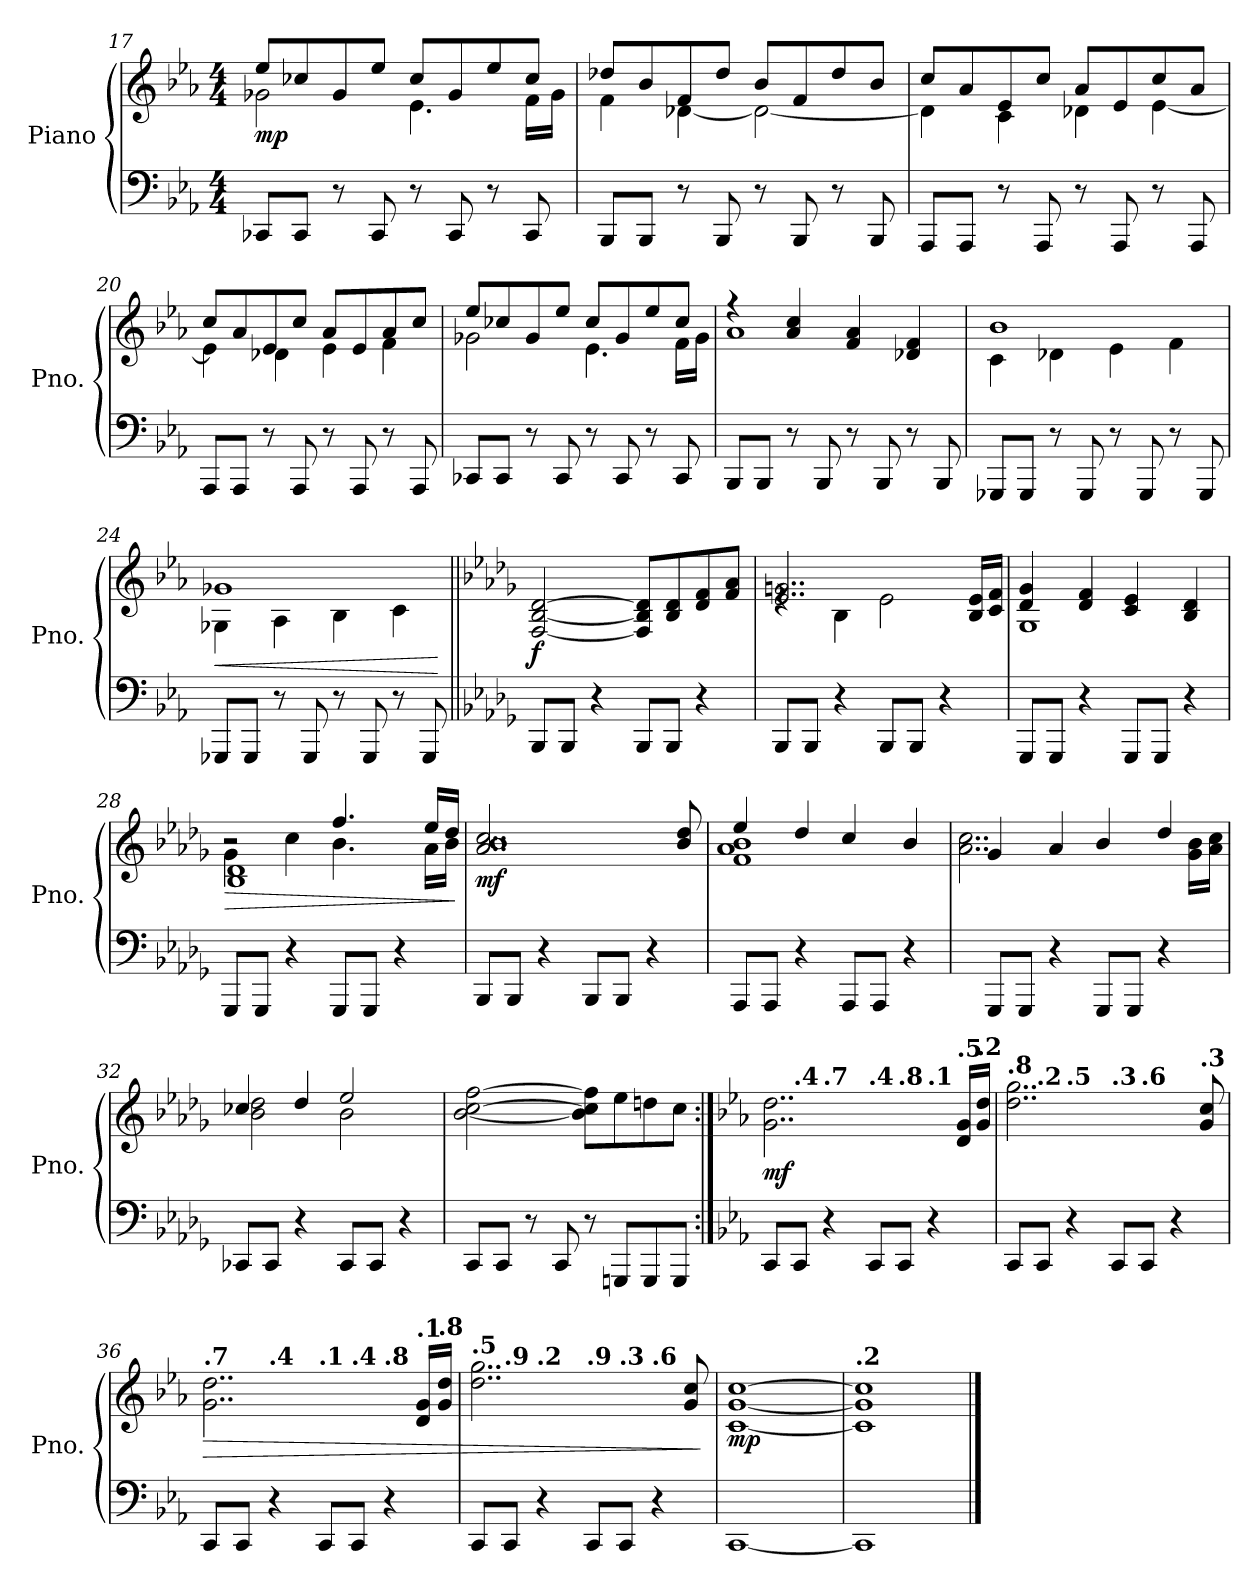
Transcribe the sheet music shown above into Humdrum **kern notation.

**kern	**kern	**dynam
*part1	*part1	*part1
*staff2	*staff1	*staff1/2
*I"Piano	*	*
*I'Pno.	*	*
!!LO:LB:g=z
*clefF4	*clefG2	*
*k[b-e-a-]	*k[b-e-a-]	*
*M4/4	*M4/4	*
=17	=17	=17
*	*^	*
!	!	!	!LO:DY:b
8CC-X/L	8ee-/L	2g-X\	mp
8CC-/J	8cc-X/	.	.
8r	8g-/	.	.
8CC-/	8ee-/J	.	.
8r	8cc-/L	4.e-\	.
8CC-/	8g-/	.	.
8r	8ee-/	.	.
8CC-/	8cc-/J	16f\LL	.
.	.	16g-\JJ	.
=18	=18	=18	=18
8BBB-/L	8dd-X/L	4f\	.
8BBB-/J	8b-/	.	.
8r	8f/	[4d-X\	.
8BBB-/	8dd-/J	.	.
8r	8b-/L	2d-\_	.
8BBB-/	8f/	.	.
8r	8dd-/	.	.
8BBB-/	8b-/J	.	.
=19	=19	=19	=19
8AAA-/L	8cc/L	4d-\]	.
8AAA-/J	8a-/	.	.
8r	8e-/	4c\	.
8AAA-/	8cc/J	.	.
8r	8a-/L	4d-X\	.
8AAA-/	8e-/	.	.
8r	8cc/	[4e-\	.
8AAA-/	8a-/J	.	.
=20	=20	=20	=20
8AAA-/L	8cc/L	4e-\]	.
8AAA-/J	8a-/	.	.
8r	8e-/	4d-X\	.
8AAA-/	8cc/J	.	.
8r	8a-/L	4e-\	.
8AAA-/	8e-/	.	.
8r	8a-/	4f\	.
8AAA-/	8cc/J	.	.
!!LO:LB:g=z	!!
=21	=21	=21	=21
8CC-X/L	8ee-/L	2g-X\	.
8CC-/J	8cc-X/	.	.
8r	8g-/	.	.
8CC-/	8ee-/J	.	.
8r	8cc-/L	4.e-\	.
8CC-/	8g-/	.	.
8r	8ee-/	.	.
8CC-/	8cc-/J	16f\LL	.
.	.	16g-\JJ	.
=22	=22	=22	=22
8BBB-/L	4r	1a-	.
8BBB-/J	.	.	.
8r	4a-/ 4cc/	.	.
8BBB-/	.	.	.
8r	4f/ 4a-/	.	.
8BBB-/	.	.	.
8r	4d-X/ 4f/	.	.
8BBB-/	.	.	.
=23	=23	=23	=23
8GGG-X/L	1b-	4c\	.
8GGG-/J	.	.	.
8r	.	4d-X\	.
8GGG-/	.	.	.
8r	.	4e-\	.
8GGG-/	.	.	.
8r	.	4f\	.
8GGG-/	.	.	.
=24	=24	=24	=24
!	!	!	!LO:HP:b
8GGG-X/L	1g-X	4G-X\	<
8GGG-/J	.	.	.
8r	.	4A-\	.
8GGG-/	.	.	.
8r	.	4B-\	.
8GGG-/	.	.	.
8r	.	4c\	.
8GGG-/	.	.	.
*	*v	*v	*
.	.	[
!!LO:LB:g=z
=25||	=25||	=25||
*k[b-e-a-d-g-]	*k[b-e-a-d-g-]	*
!	!	!LO:DY:b
8BBB-/L	[2F/ [2B-/ [2d-/	f
8BBB-/J	.	.
4r	.	.
8BBB-/L	8F/] 8B-/] 8d-/]L	.
8BBB-/J	8B-/ 8d-/	.
4r	8d-/ 8f/	.
.	8f/ 8a-/J	.
=26	=26	=26
*	*^	*
8BBB-/L	2..e-/ 2..gn/	4re	.
8BBB-/J	.	.	.
4r	.	4B-\	.
8BBB-/L	.	2e-\	.
8BBB-/J	.	.	.
4r	.	.	.
.	16B-/ 16e-/LL	.	.
.	16c/ 16f/JJ	.	.
=27	=27	=27	=27
8GGG-/L	4d-/ 4g-/	1G-	.
8GGG-/J	.	.	.
4r	4d-/ 4f/	.	.
8GGG-/L	4c/ 4e-/	.	.
8GGG-/J	.	.	.
4r	4B-/ 4d-/	.	.
*	*v	*v	*
=28	=28	=28
!	!	!LO:HP:b
*	*^	*
*	*	*^	*
8GGG-/L	2r	4g-\	1B- 1d-	>
8GGG-/J	.	.	.	.
4r	.	4cc\	.	.
8GGG-/L	4.ff/	4.b-\	.	.
8GGG-/J	.	.	.	.
4r	.	.	.	.
.	16ee-/LL	16a-\LL	.	.
.	16dd-/JJ	16b-\JJ	.	.
*	*v	*v	*v	*
.	.	]
=29	=29	=29
*	*^	*
!	!	!	!LO:DY:b
8BBB-/L	2..a-/ 2..cc/	1b-	mf
8BBB-/J	.	.	.
4r	.	.	.
8BBB-/L	.	.	.
8BBB-/J	.	.	.
4r	.	.	.
.	8b-/ 8dd-/	.	.
!!LO:PB:g=z	!!
=30	=30	=30	=30
8AAA-/L	4ee-/	1f 1a- 1b-	.
8AAA-/J	.	.	.
4r	4dd-/	.	.
8AAA-/L	4cc/	.	.
8AAA-/J	.	.	.
4r	4b-/	.	.
=31	=31	=31	=31
8GGG-/L	4g-/	2..a-\ 2..cc\	.
8GGG-/J	.	.	.
4r	4a-/	.	.
8GGG-/L	4b-/	.	.
8GGG-/J	.	.	.
4r	4dd-/	.	.
.	.	16g-\ 16b-\LL	.
.	.	16a-\ 16cc\JJ	.
=32	=32	=32	=32
8CC-X/L	4cc-X/	2b-\ 2dd-\	.
8CC-/J	.	.	.
4r	4dd-/	.	.
8CC-/L	2ee-/	2b-\	.
8CC-/J	.	.	.
4r	.	.	.
*	*v	*v	*
=33	=33	=33
8CC/L	[2b-\ [2cc\ [2ff\	.
8CC/J	.	.
8r	.	.
8CC/	.	.
8r	8b-\] 8cc\] 8ff\]L	.
8GGGn/L	8ee-\	.
8GGG/	8ddn\	.
8GGG/J	8cc\J	.
!!LO:LB:g=z
=34:|!	=34:|!	=34:|!
*k[b-e-a-]	*k[b-e-a-]	*
*	*MM111	*
!	!LO:TX:a:t=rit.	!
!	!	!LO:DY:b
*	*^	*
*	*	*^	*
*	*	*	*^	*
*	*	*	*	*^	*
*	*	*	*	*	*^	*
8CC/L	2..g\ 2..dd\	8ryy	4ryy	2ryy	2ryy	2.ryy	mf
*	*MM110	*	*	*	*	*	*
!	!	!LO:TX:a:B:t=.4	!	!	!	!	!
8CC/J	.	2..ryy	.	.	.	.	.
*	*MM109	*	*	*	*	*	*
!	!	!	!LO:TX:a:B:t=.7	!	!	!	!
4r	.	.	2.ryy	.	.	.	.
*	*MM108	*	*	*	*	*	*
!	!	!	!	!LO:TX:a:B:t=.4	!	!	!
8CC/L	.	.	.	2ryy	8ryy	.	.
*	*MM107	*	*	*	*	*	*
!	!	!	!	!	!LO:TX:a:B:t=.8	!	!
8CC/J	.	.	.	.	4.ryy	.	.
*	*MM107	*	*	*	*	*	*
!	!	!	!	!	!	!LO:TX:a:B:t=.1	!
4r	.	.	.	.	.	4ryy	.
*	*MM106	*	*	*	*	*	*
!	!LO:TX:a:B:t=.5	!	!	!	!	!	!
.	16d/ 16g/LL	.	.	.	.	.	.
*	*MM106	*	*	*	*	*	*
!	!LO:TX:a:B:t=.2	!	!	!	!	!	!
.	16g/ 16dd/JJ	.	.	.	.	.	.
*	*v	*v	*v	*v	*v	*v	*
=35	=35	=35
*	*MM105	*
*	*^	*
*	*	*^	*
*	*	*	*^	*
*	*	*	*	*^	*
*	*	*	*	*	*^	*
!	!LO:TX:a:B:t=.8	!	!	!	!	!	!
*	*	*	*	*	*v	*v	*
8CC/L	2..dd\ 2..gg\	8ryy	4ryy	2ryy	2ryy	.
*	*MM105	*	*	*	*	*
!	!	!LO:TX:a:B:t=.2	!	!	!	!
8CC/J	.	2..ryy	.	.	.	.
*	*MM104	*	*	*	*	*
!	!	!	!LO:TX:a:B:t=.5	!	!	!
4r	.	.	2.ryy	.	.	.
*	*MM103	*	*	*	*	*
!	!	!	!	!LO:TX:a:B:t=.3	!	!
8CC/L	.	.	.	2ryy	8ryy	.
*	*MM102	*	*	*	*	*
!	!	!	!	!	!LO:TX:a:B:t=.6	!
8CC/J	.	.	.	.	4.ryy	.
*	*MM102	*	*	*	*	*
4r	.	.	.	.	.	.
*	*MM101	*	*	*	*	*
!	!LO:TX:a:B:t=.3	!	!	!	!	!
.	8g/ 8cc/	.	.	.	.	.
=36	=36	=36	=36	=36	=36	=36
*	*MM100	*	*	*	*	*
!	!LO:TX:a:B:t=.7	!	!	!	!	!
!	!	!	!	!	!	!LO:HP:b
8CC/L	2..g\ 2..dd\	4ryy	2ryy	2ryy	2.ryy	>
*	*MM100	*	*	*	*	*
8CC/J	.	.	.	.	.	.
*	*MM99	*	*	*	*	*
!	!	!LO:TX:a:B:t=.4	!	!	!	!
4r	.	2.ryy	.	.	.	.
*	*MM98	*	*	*	*	*
!	!	!	!LO:TX:a:B:t=.1	!	!	!
8CC/L	.	.	2ryy	8ryy	.	.
*	*MM97	*	*	*	*	*
!	!	!	!	!LO:TX:a:B:t=.4	!	!
8CC/J	.	.	.	4.ryy	.	.
*	*MM96	*	*	*	*	*
!	!	!	!	!	!LO:TX:a:B:t=.8	!
4r	.	.	.	.	4ryy	.
*	*MM96	*	*	*	*	*
!	!LO:TX:a:B:t=.1	!	!	!	!	!
.	16d/ 16g/LL	.	.	.	.	.
*	*MM95	*	*	*	*	*
!	!LO:TX:a:B:t=.8	!	!	!	!	!
.	16g/ 16dd/JJ	.	.	.	.	.
*	*v	*v	*v	*v	*v	*
=37	=37	=37
*	*MM95	*
*	*^	*
*	*	*^	*
*	*	*	*^	*
*	*	*	*	*^	*
!	!LO:TX:a:B:t=.5	!	!	!	!	!
*	*	*	*	*	*^	*
8CC/L	2..dd\ 2..gg\	8ryy	4ryy	2ryy	2ryy	2.ryy	.
*	*MM94	*	*	*	*	*	*
!	!	!LO:TX:a:B:t=.9	!	!	!	!	!
8CC/J	.	2..ryy	.	.	.	.	.
*	*MM94	*	*	*	*	*	*
!	!	!	!LO:TX:a:B:t=.2	!	!	!	!
4r	.	.	2.ryy	.	.	.	.
*	*MM92	*	*	*	*	*	*
!	!	!	!	!LO:TX:a:B:t=.9	!	!	!
8CC/L	.	.	.	2ryy	8ryy	.	.
*	*MM92	*	*	*	*	*	*
!	!	!	!	!	!LO:TX:a:B:t=.3	!	!
8CC/J	.	.	.	.	4.ryy	.	.
*	*MM91	*	*	*	*	*	*
!	!	!	!	!	!	!LO:TX:a:B:t=.6	!
4r	.	.	.	.	.	4ryy	.
*	*MM91	*	*	*	*	*	*
.	8g/ 8cc/	.	.	.	.	.	.
.	.	.	.	.	.	.	]
*	*v	*v	*v	*v	*v	*v	*
=38	=38	=38
*	*MM90	*
*	*^	*
*	*	*^	*
*	*	*	*^	*
*	*	*	*	*^	*
*	*	*	*	*	*^	*
!	!LO:TX:a:B:t=.3	!	!	!	!	!	!
!	!	!	!	!	!	!	!LO:DY:b
*	*v	*v	*v	*v	*v	*v	*
[1CC	[1c [1g [1cc	mp
=39	=39	=39
*	*MM85	*
!	!LO:TX:a:B:t=.2	!
1CC]	1c] 1g] 1cc]	.
==	==	==
*-	*-	*-
